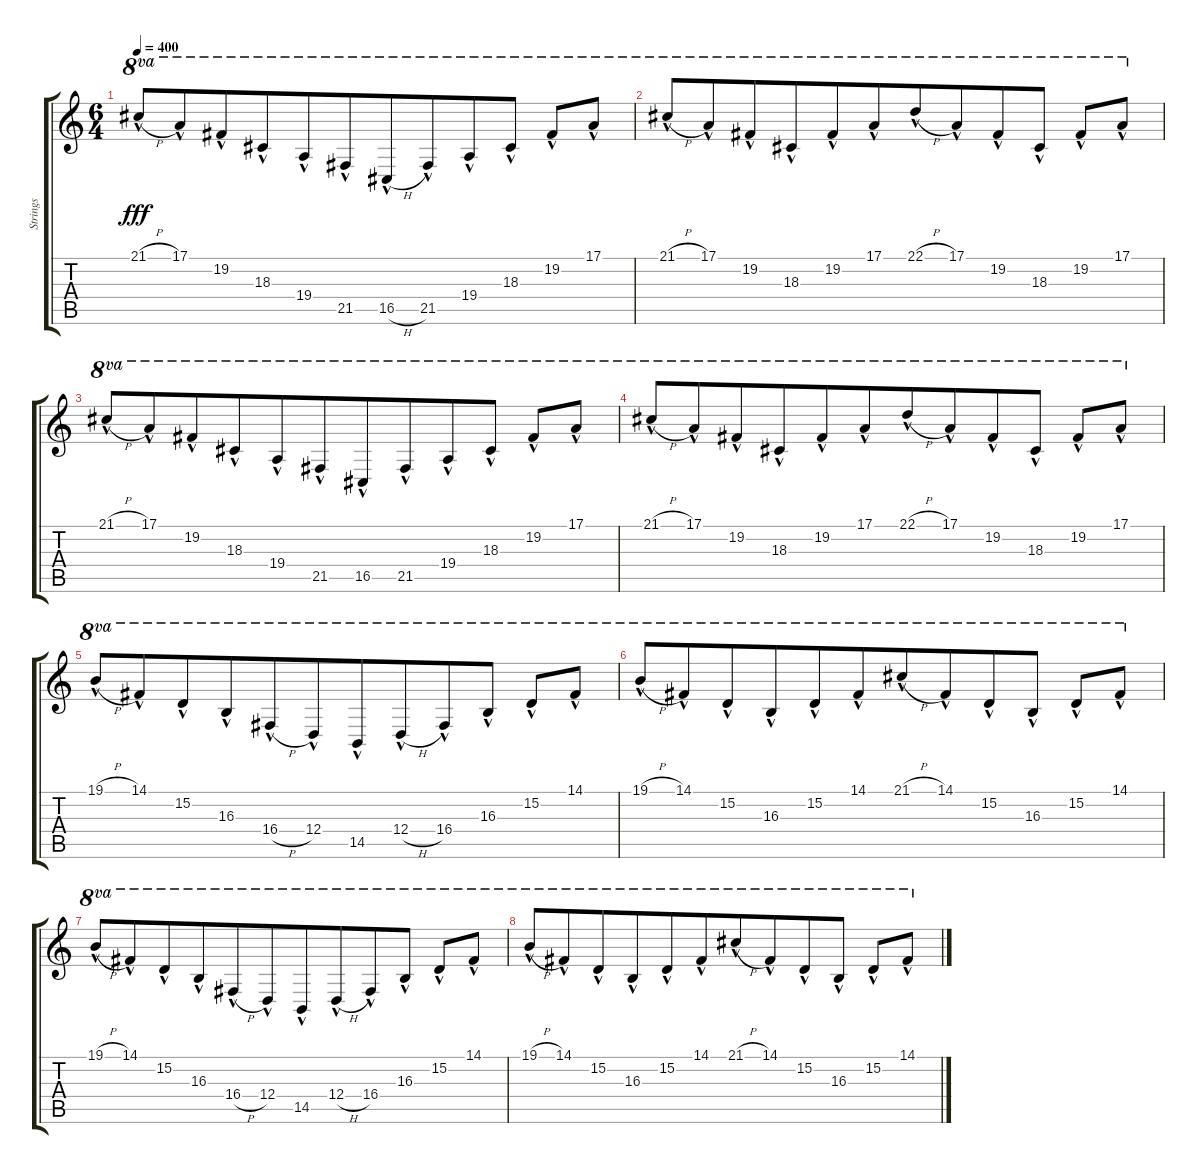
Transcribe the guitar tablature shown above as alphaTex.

\track ("Strings " "Strings ") {instrument synthstrings1}
\staff {score tabs}
\tuning (E4 B3 G3 D3 A2 E2) {hide}
\ts (6 4)
\tempo 400
\clef g2
\ks c
21.1{h hac}.8{ot 8va dy fff beam Up} 17.1{hac}.8{ot 8va beam Up beam merge} 19.2{hac}.8{ot 8va beam Up} 18.3{hac}.8{ot 8va beam Up beam merge} 19.4{hac}.8{ot 8va beam Up} 21.5{hac}.8{ot 8va beam Up beam merge} 16.5{h hac}.8{ot 8va beam Up} 21.5{hac}.8{ot 8va beam Up beam merge} 19.4{hac}.8{ot 8va beam Up} 18.3{hac}.8{ot 8va beam Up} 19.2{hac}.8{ot 8va beam Up} 17.1{hac}.8{ot 8va beam Up} |
21.1{h hac}.8{ot 8va beam Up} 17.1{hac}.8{ot 8va beam Up beam merge} 19.2{hac}.8{ot 8va beam Up} 18.3{hac}.8{ot 8va beam Up beam merge} 19.2{hac}.8{ot 8va beam Up} 17.1{hac}.8{ot 8va beam Up beam merge} 22.1{h hac}.8{ot 8va beam Up} 17.1{hac}.8{ot 8va beam Up beam merge} 19.2{hac}.8{ot 8va beam Up} 18.3{hac}.8{ot 8va beam Up} 19.2{hac}.8{ot 8va beam Up} 17.1{hac}.8{ot 8va beam Up} |
21.1{h hac}.8{ot 8va beam Up} 17.1{hac}.8{ot 8va beam Up beam merge} 19.2{hac}.8{ot 8va beam Up} 18.3{hac}.8{ot 8va beam Up beam merge} 19.4{hac}.8{ot 8va beam Up} 21.5{hac}.8{ot 8va beam Up beam merge} 16.5{hac}.8{ot 8va beam Up} 21.5{hac}.8{ot 8va beam Up beam merge} 19.4{hac}.8{ot 8va beam Up} 18.3{hac}.8{ot 8va beam Up} 19.2{hac}.8{ot 8va beam Up} 17.1{hac}.8{ot 8va beam Up} |
21.1{h hac}.8{ot 8va beam Up} 17.1{hac}.8{ot 8va beam Up beam merge} 19.2{hac}.8{ot 8va beam Up} 18.3{hac}.8{ot 8va beam Up beam merge} 19.2{hac}.8{ot 8va beam Up} 17.1{hac}.8{ot 8va beam Up beam merge} 22.1{h hac}.8{ot 8va beam Up} 17.1{hac}.8{ot 8va beam Up beam merge} 19.2{hac}.8{ot 8va beam Up} 18.3{hac}.8{ot 8va beam Up} 19.2{hac}.8{ot 8va beam Up} 17.1{hac}.8{ot 8va beam Up} |
19.1{h hac}.8{ot 8va beam Up} 14.1{hac}.8{ot 8va beam Up beam merge} 15.2{hac}.8{ot 8va beam Up} 16.3{hac}.8{ot 8va beam Up beam merge} 16.4{h hac}.8{ot 8va beam Up} 12.4{hac}.8{ot 8va beam Up beam merge} 14.5{hac}.8{ot 8va beam Up} 12.4{h hac}.8{ot 8va beam Up beam merge} 16.4{hac}.8{ot 8va beam Up} 16.3{hac}.8{ot 8va beam Up} 15.2{hac}.8{ot 8va beam Up} 14.1{hac}.8{ot 8va beam Up} |
19.1{h hac}.8{ot 8va beam Up} 14.1{hac}.8{ot 8va beam Up beam merge} 15.2{hac}.8{ot 8va beam Up} 16.3{hac}.8{ot 8va beam Up beam merge} 15.2{hac}.8{ot 8va beam Up} 14.1{hac}.8{ot 8va beam Up beam merge} 21.1{h hac}.8{ot 8va beam Up} 14.1{hac}.8{ot 8va beam Up beam merge} 15.2{hac}.8{ot 8va beam Up} 16.3{hac}.8{ot 8va beam Up} 15.2{hac}.8{ot 8va beam Up} 14.1{hac}.8{ot 8va beam Up} |
19.1{h hac}.8{ot 8va beam Up} 14.1{hac}.8{ot 8va beam Up beam merge} 15.2{hac}.8{ot 8va beam Up} 16.3{hac}.8{ot 8va beam Up beam merge} 16.4{h hac}.8{ot 8va beam Up} 12.4{hac}.8{ot 8va beam Up beam merge} 14.5{hac}.8{ot 8va beam Up} 12.4{h hac}.8{ot 8va beam Up beam merge} 16.4{hac}.8{ot 8va beam Up} 16.3{hac}.8{ot 8va beam Up} 15.2{hac}.8{ot 8va beam Up} 14.1{hac}.8{ot 8va beam Up} |
19.1{h hac}.8{ot 8va beam Up} 14.1{hac}.8{ot 8va beam Up beam merge} 15.2{hac}.8{ot 8va beam Up} 16.3{hac}.8{ot 8va beam Up beam merge} 15.2{hac}.8{ot 8va beam Up} 14.1{hac}.8{ot 8va beam Up beam merge} 21.1{h hac}.8{ot 8va beam Up} 14.1{hac}.8{ot 8va beam Up beam merge} 15.2{hac}.8{ot 8va beam Up} 16.3{hac}.8{ot 8va beam Up} 15.2{hac}.8{ot 8va beam Up} 14.1{hac}.8{ot 8va beam Up}
